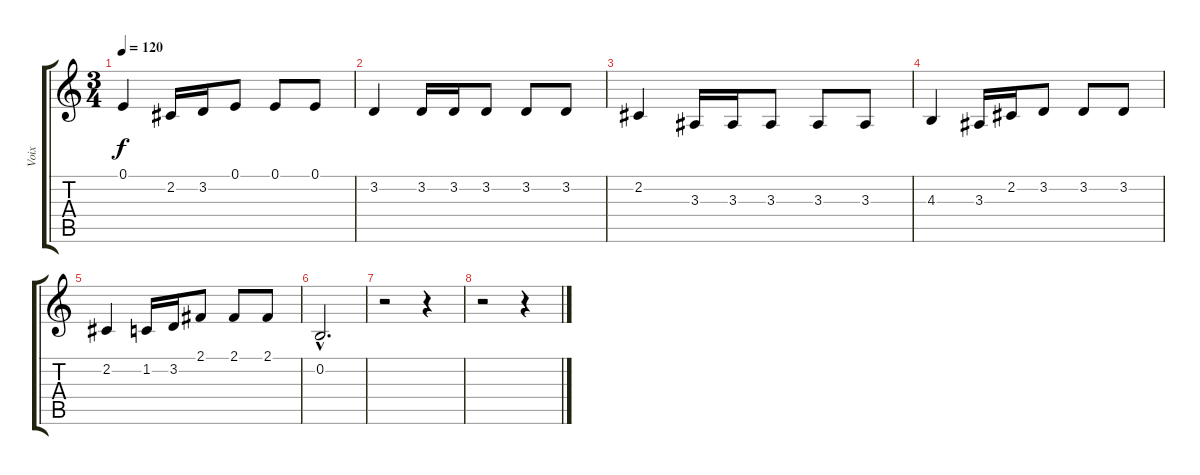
\track ("Voix" "Voix") {instrument flute}
\staff {score tabs}
\tuning (E4 B3 G3 D3 A2 E2) {hide}
\ts (3 4)
\tempo 120
\clef g2
\ks c
0.1.4{dy f} 2.2.16 3.2.16 0.1.8 0.1.8 0.1.8 |
3.2.4 3.2.16 3.2.16 3.2.8 3.2.8 3.2.8 |
2.2.4 3.3.16 3.3.16 3.3.8 3.3.8 3.3.8 |
4.3.4 3.3.16 2.2.16 3.2.8 3.2.8 3.2.8 |
2.2.4 1.2.16 3.2.16 2.1.8 2.1.8 2.1.8 |
0.2{hac}.2{d} |
r.2 r.4 |
r.2 r.4
